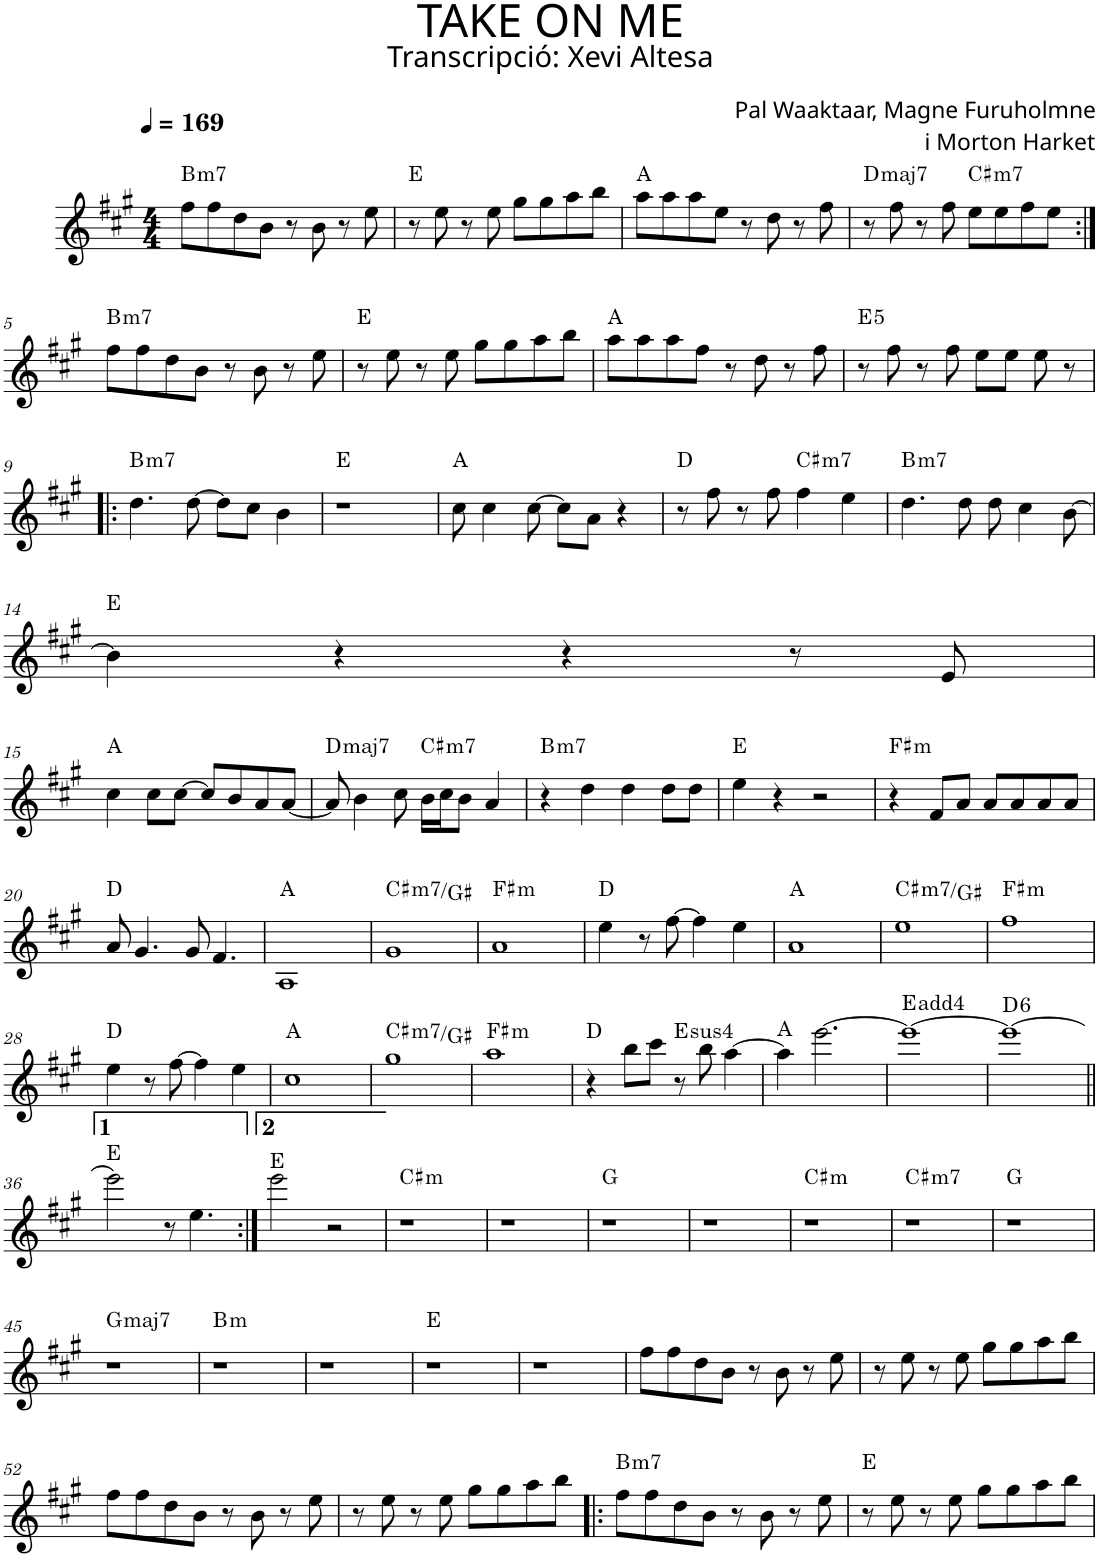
**kern	**harte
*part1	*part1
*staff1	*
*I"P1	*
*clefG2	*
*k[f#c#g#]	*
*A:	*
*M4/4	*
*MM169	*
=1	=1
!	!LO:H:kt=m7
8ff#\L	B:min7
8ff#\	.
8dd\	.
8b\J	.
8r	.
8b\	.
8r	.
8ee\	.
=2	=2
8r	E:maj
8ee\	.
8r	.
8ee\	.
8gg#\L	.
8gg#\	.
8aa\	.
8bb\J	.
=3	=3
8aa\L	A:maj
8aa\	.
8aa\	.
8ee\J	.
8r	.
8dd\	.
8r	.
8ff#\	.
=4	=4
!	!LO:H:kt=maj7
8r	D:maj7
8ff#\	.
8r	.
8ff#\	.
!	!LO:H:kt=m7
8ee\L	C#:min7
8ee\	.
8ff#\	.
8ee\J	.
!!LO:LB:g=z
=5:|!	=5:|!
!	!LO:H:kt=m7
8ff#\L	B:min7
8ff#\	.
8dd\	.
8b\J	.
8r	.
8b\	.
8r	.
8ee\	.
=6	=6
8r	E:maj
8ee\	.
8r	.
8ee\	.
8gg#\L	.
8gg#\	.
8aa\	.
8bb\J	.
=7	=7
8aa\L	A:maj
8aa\	.
8aa\	.
8ff#\J	.
8r	.
8dd\	.
8r	.
8ff#\	.
=8	=8
!	!LO:H:kt=5
8r	E:(1,5)
8ff#\	.
8r	.
8ff#\	.
8ee\L	.
8ee\J	.
8ee\	.
8r	.
!!LO:LB:g=z
=9!|:	=9!|:
!	!LO:H:kt=m7
4.dd\	B:min7
[>8dd\	.
8dd\L]	.
8cc#\J	.
4b\	.
=10	=10
1r	E:maj
=11	=11
8cc#\	A:maj
4cc#\	.
[>8cc#\	.
8cc#\L]	.
8a\J	.
4r	.
=12	=12
8r	D:maj
8ff#\	.
8r	.
8ff#\	.
!	!LO:H:kt=m7
4ff#\	C#:min7
4ee\	.
=13	=13
!	!LO:H:kt=m7
4.dd\	B:min7
8dd\	.
8dd\	.
4cc#\	.
[>8b\	.
!!LO:LB:g=z
=14	=14
4b\]	E:maj
4r	.
4r	.
8r	.
8e/	.
!!LO:LB:g=z
=15	=15
4cc#\	A:maj
8cc#\L	.
[>8cc#\J	.
8cc#/L]	.
8b/	.
8a/	.
[<8a/J	.
=16	=16
!	!LO:H:kt=maj7
8a/]	D:maj7
4b\	.
8cc#\	.
!	!LO:H:kt=m7
16b\LL	C#:min7
16cc#\J	.
8b\J	.
4a/	.
=17	=17
!	!LO:H:kt=m7
4r	B:min7
4dd\	.
4dd\	.
8dd\L	.
8dd\J	.
=18	=18
4ee\	E:maj
4r	.
2r	.
=19	=19
!	!LO:H:kt=m
4r	F#:min
8f#/L	.
8a/J	.
8a/L	.
8a/	.
8a/	.
8a/J	.
!!LO:LB:g=z
=20	=20
8a/	D:maj
4.g#/	.
8g#/	.
4.f#/	.
=21	=21
1A	A:maj
=22	=22
!	!LO:H:kt=m7
1g#	C#:min7/5
=23	=23
!	!LO:H:kt=m
1a	F#:min
=24	=24
4ee\	D:maj
8r	.
[>8ff#\	.
4ff#\]	.
4ee\	.
=25	=25
1a	A:maj
=26	=26
!	!LO:H:kt=m7
1ee	C#:min7/5
=27	=27
!	!LO:H:kt=m
1ff#	F#:min
!!LO:LB:g=z
=28	=28
4ee\	D:maj
8r	.
[>8ff#\	.
4ff#\]	.
4ee\	.
=29	=29
1cc#	A:maj
=30	=30
!	!LO:H:kt=m7
1gg#	C#:min7/5
=31	=31
!	!LO:H:kt=m
1aa	F#:min
=32	=32
4r	D:maj
8bb\L	.
8ccc#\J	.
!	!LO:H:kt=4
8r	E:sus4
8bb\	.
[>4aa\	.
=33	=33
4aa\]	A:maj
[>2.eee\	.
=34	=34
1eee_	E:maj(4)
=35	=35
!	!LO:H:kt=6
1eee_	D:maj6
!!LO:LB:g=z
=36||	=36||
2eee\]	E:maj
8r	.
4.ee\	.
=37:|!	=37:|!
2eee\	E:maj
2r	.
=38	=38
!	!LO:H:kt=m
1r	C#:min
=39	=39
1r	.
=40	=40
1r	G:maj
=41	=41
1r	.
=42	=42
!	!LO:H:kt=m
1r	C#:min
=43	=43
!	!LO:H:kt=m7
1r	C#:min7
=44	=44
1r	G:maj
!!LO:LB:g=z
=45	=45
!	!LO:H:kt=maj7
1r	G:maj7
=46	=46
!	!LO:H:kt=m
1r	B:min
=47	=47
1r	.
=48	=48
1r	E:maj
=49	=49
1r	.
=50	=50
8ff#\L	.
8ff#\	.
8dd\	.
8b\J	.
8r	.
8b\	.
8r	.
8ee\	.
=51	=51
8r	.
8ee\	.
8r	.
8ee\	.
8gg#\L	.
8gg#\	.
8aa\	.
8bb\J	.
!!LO:LB:g=z
=52	=52
8ff#\L	.
8ff#\	.
8dd\	.
8b\J	.
8r	.
8b\	.
8r	.
8ee\	.
=53	=53
8r	.
8ee\	.
8r	.
8ee\	.
8gg#\L	.
8gg#\	.
8aa\	.
8bb\J	.
=54!|:	=54!|:
!	!LO:H:kt=m7
8ff#\L	B:min7
8ff#\	.
8dd\	.
8b\J	.
8r	.
8b\	.
8r	.
8ee\	.
=55	=55
8r	E:maj
8ee\	.
8r	.
8ee\	.
8gg#\L	.
8gg#\	.
8aa\	.
8bb\J	.
=	=
*-	*-
